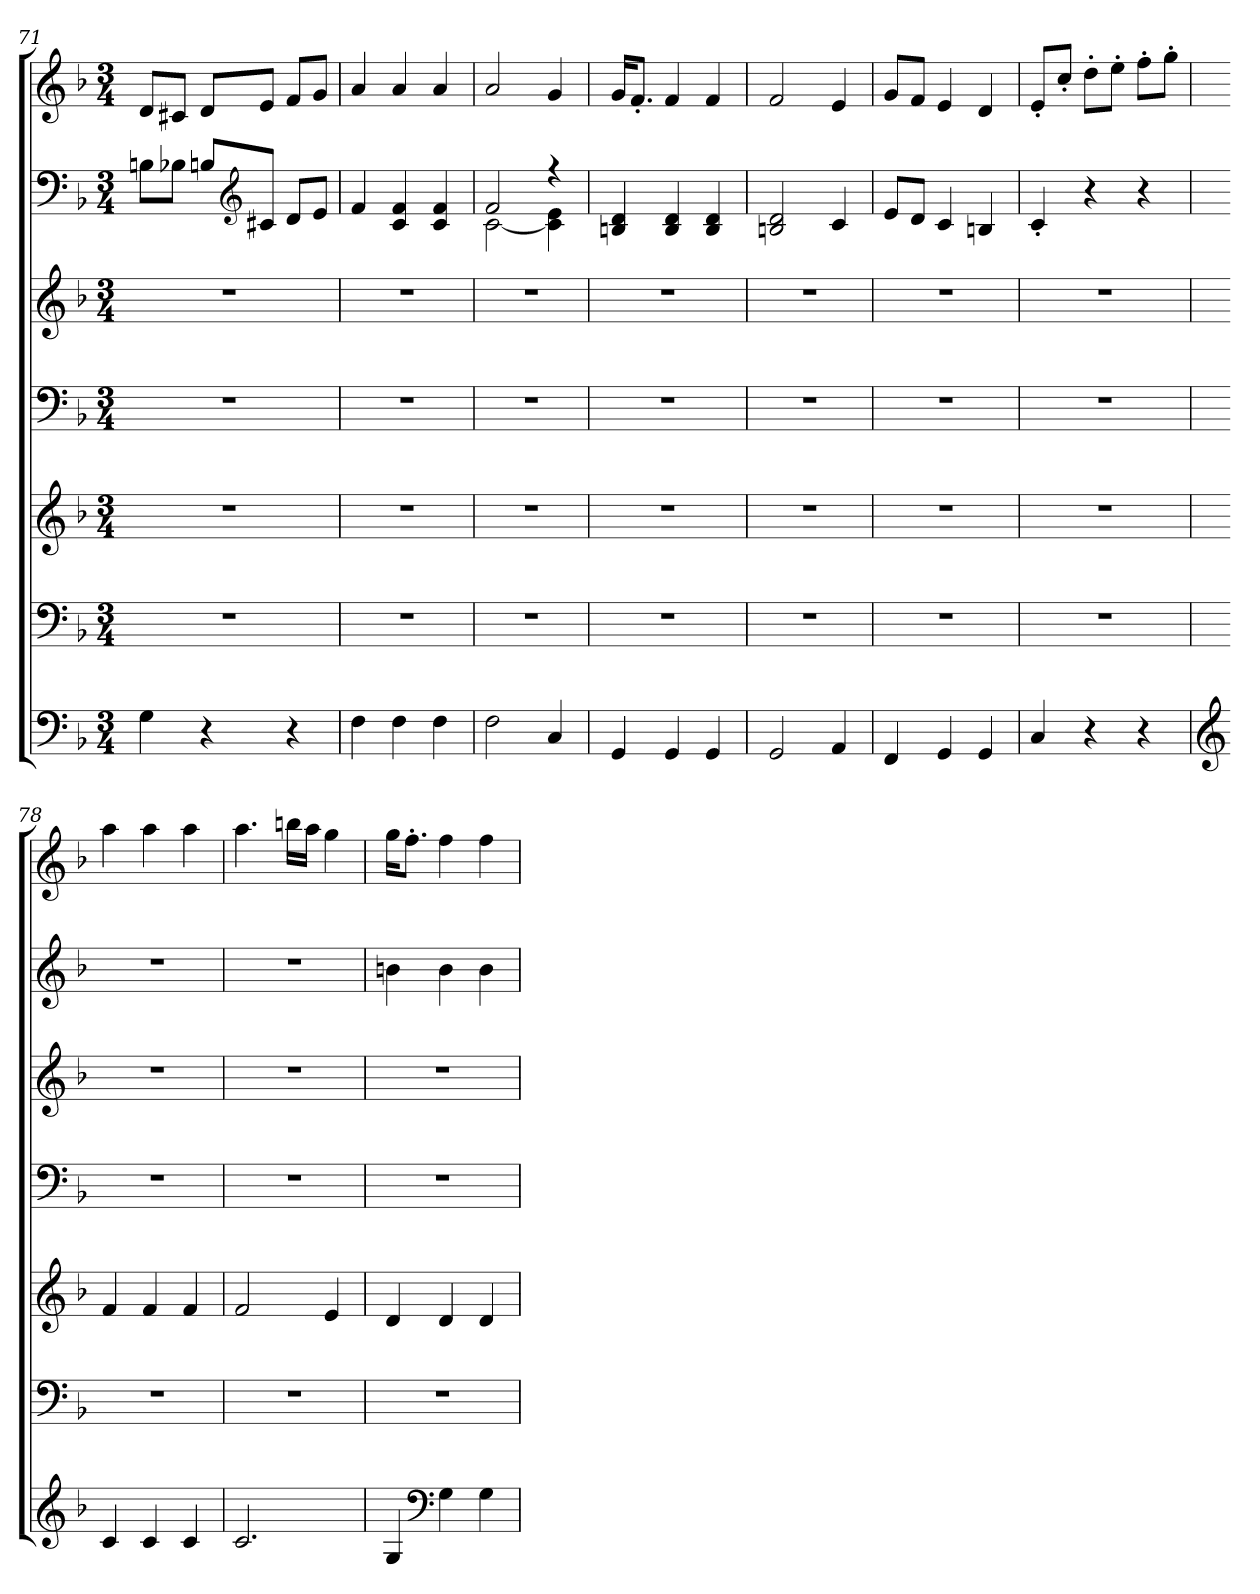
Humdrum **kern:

**kern	**kern	**kern	**kern	**kern	**kern	**kern
*part5	*part4	*part4	*part3	*part3	*part2	*part1
*staff7	*staff6	*staff5	*staff4	*staff3	*staff2	*staff1
*clefF4	*clefF4	*clefG2	*clefF4	*clefG2	*clefF4	*clefG2
*k[b-]	*k[b-]	*k[b-]	*k[b-]	*k[b-]	*k[b-]	*k[b-]
*M3/4	*M3/4	*M3/4	*M3/4	*M3/4	*M3/4	*M3/4
*MM143	*MM143	*MM143	*MM143	*MM143	*MM143	*MM143
=71	=71	=71	=71	=71	=71	=71
4G\	2.r	2.r	2.r	2.r	8Bn\L	8d/L
.	.	.	.	.	8B-X\J	8c#X/J
4r	.	.	.	.	8Bn/L	8d/L
*	*	*	*	*	*clefG2	*
.	.	.	.	.	8c#X/J	8e/J
4r	.	.	.	.	8d/L	8f/L
*	*	*	*	*	*	*MM102
.	.	.	.	.	8e/J	8g/J
=72	=72	=72	=72	=72	=72	=72
*	*	*	*	*	*	*MM143
4F\	2.r	2.r	2.r	2.r	4f/	4a/
4F\	.	.	.	.	4c/ 4f/	4a/
4F\	.	.	.	.	4c/ 4f/	4a/
=73	=73	=73	=73	=73	=73	=73
*	*	*	*	*	*	*MM143
*	*	*	*	*	*^	*
2F\	2.r	2.r	2.r	2.r	2f/	[2c\	2a/
4C/	.	.	.	.	4r	4c\] 4e\	4g/
*	*	*	*	*	*v	*v	*
!!LO:PB:g=z
=74	=74	=74	=74	=74	=74	=74
*	*	*	*	*	*	*MM143
4GG/	2.r	2.r	2.r	2.r	4Bn/ 4d/	16g/KL
.	.	.	.	.	.	8.f'/J
4GG/	.	.	.	.	4B/ 4d/	4f/
4GG/	.	.	.	.	4B/ 4d/	4f/
=75	=75	=75	=75	=75	=75	=75
*	*	*	*	*	*	*MM143
2GG/	2.r	2.r	2.r	2.r	2Bn/ 2d/	2f/
4AA/	.	.	.	.	4c/	4e/
=76	=76	=76	=76	=76	=76	=76
*	*	*	*	*	*	*MM143
4FF/	2.r	2.r	2.r	2.r	8e/L	8g/L
.	.	.	.	.	8d/J	8f/J
4GG/	.	.	.	.	4c/	4e/
4GG/	.	.	.	.	4Bn/	4d/
=77	=77	=77	=77	=77	=77	=77
4C/	2.r	2.r	2.r	2.r	4c'/	8e'/L
.	.	.	.	.	.	8cc'/J
4r	.	.	.	.	4r	8dd'\L
.	.	.	.	.	.	8ee'\J
4r	.	.	.	.	4r	8ff'\L
.	.	.	.	.	.	8gg'\J
=78	=78	=78	=78	=78	=78	=78
*clefG2	*	*	*	*	*	*
*	*	*	*	*	*	*MM143
4c/	2.r	4f/	2.r	2.r	2.r	4aa\
4c/	.	4f/	.	.	.	4aa\
4c/	.	4f/	.	.	.	4aa\
=79	=79	=79	=79	=79	=79	=79
*	*	*	*	*	*	*MM143
2.c/	2.r	2f/	2.r	2.r	2.r	4.aa\
.	.	.	.	.	.	16bbn\LL
.	.	.	.	.	.	16aa\JJ
.	.	4e/	.	.	.	4gg\
=80	=80	=80	=80	=80	=80	=80
*	*	*	*	*	*	*MM143
4G/	2.r	4d/	2.r	2.r	4bn\	16gg\KL
.	.	.	.	.	.	8.ff'\J
*clefF4	*	*	*	*	*	*
4G\	.	4d/	.	.	4b\	4ff\
4G\	.	4d/	.	.	4b\	4ff\
=	=	=	=	=	=	=
*-	*-	*-	*-	*-	*-	*-
